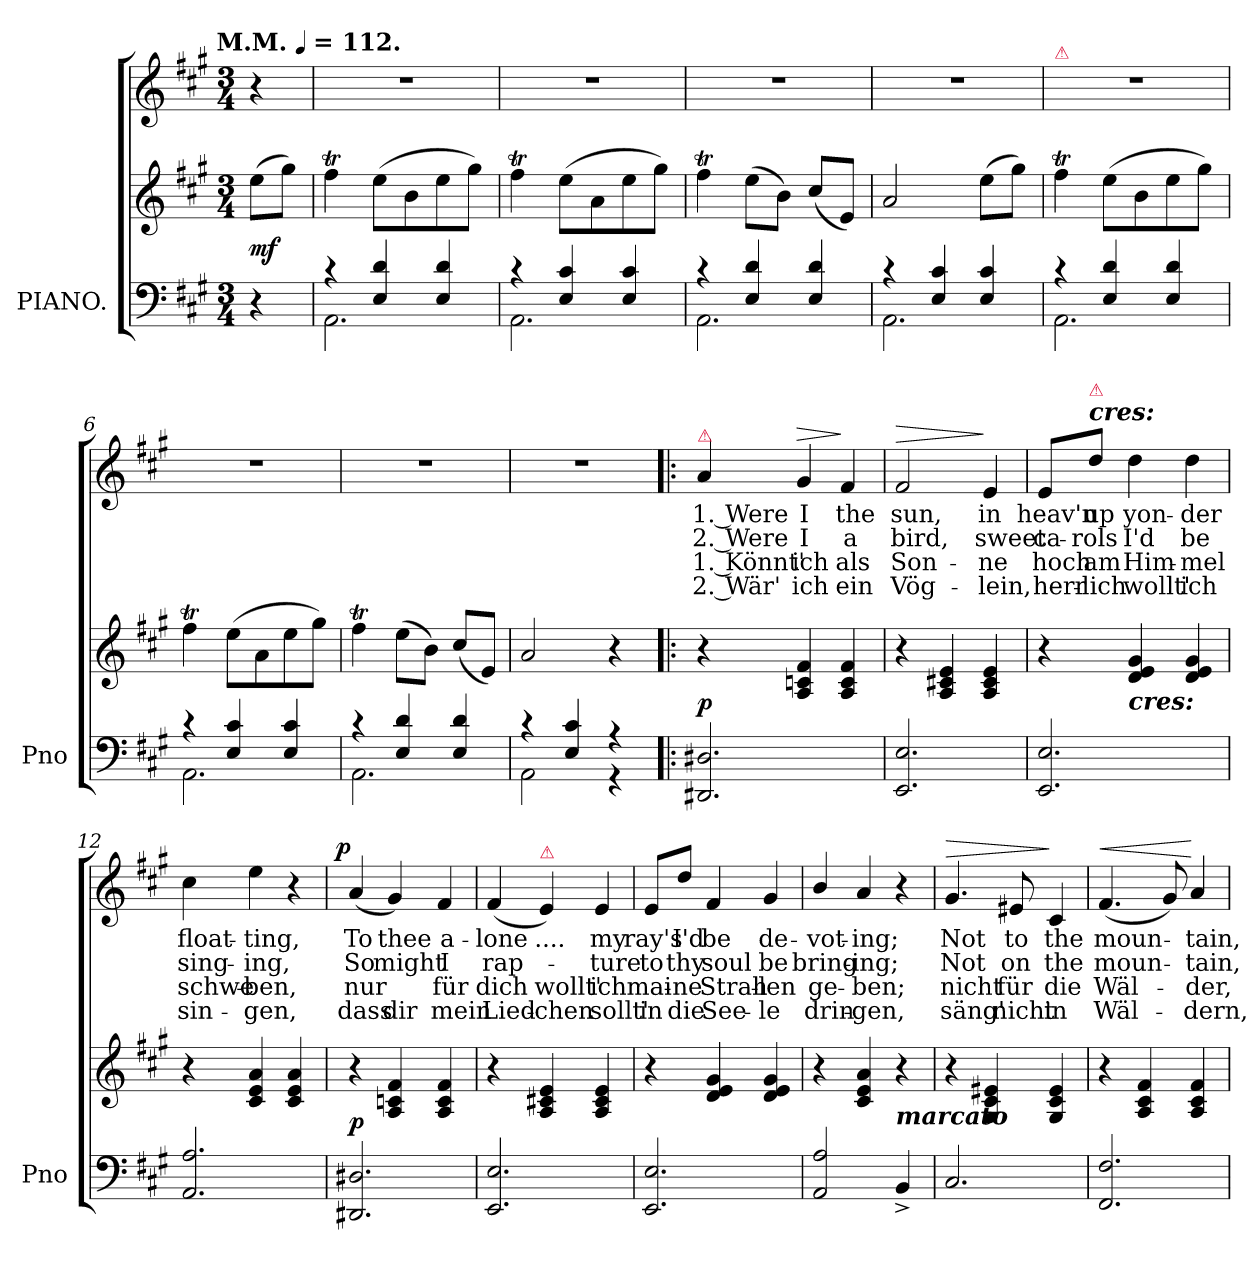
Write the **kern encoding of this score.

**kern	**kern	**dynam	**kern	**text	**text	**text	**text	**dynam
*part2	*part2	*part2	*part1	*part1	*part1	*part1	*part1	*part1
*staff3	*staff2	*staff2/3	*staff1	*staff1	*staff1	*staff1	*staff1	*staff1
*I"PIANO.	*	*	*	*	*	*	*	*
*I'Pno	*	*	*	*	*	*	*	*
*clefF4	*clefG2	*	*clefG2	*	*	*	*	*
*k[f#c#g#]	*k[f#c#g#]	*	*k[f#c#g#]	*	*	*	*	*
*A:	*A:	*	*A:	*	*	*	*	*
!!LO:TX:omd:t=M.M. [quarter] = 112.
*M3/4	*M3/4	*	*M3/4	*	*	*	*	*
*MM112	*MM112	*	*MM112	*	*	*	*	*
=	=	=	=	=	=	=	=	=
4r	(>8eeL	mf	4r	.	.	.	.	.
.	8gg#J)	.	.	.	.	.	.	.
=1	=1	=1	=1	=1	=1	=1	=1	=1
*^	*	*	*	*	*	*	*	*
4rc	2.AA	4ff#T	.	2.r	.	.	.	.	.
4E 4d	.	(>8eeL	.	.	.	.	.	.	.
.	.	8b	.	.	.	.	.	.	.
4E 4d	.	8ee	.	.	.	.	.	.	.
.	.	8gg#J)	.	.	.	.	.	.	.
=2	=2	=2	=2	=2	=2	=2	=2	=2	=2
4rc	2.AA	4ff#T	.	2.r	.	.	.	.	.
4E 4c#	.	(>8eeL	.	.	.	.	.	.	.
.	.	8a	.	.	.	.	.	.	.
4E 4c#	.	8ee	.	.	.	.	.	.	.
.	.	8gg#J)	.	.	.	.	.	.	.
=3	=3	=3	=3	=3	=3	=3	=3	=3	=3
4rc	2.AA	4ff#T	.	2.r	.	.	.	.	.
4E 4d	.	(>8eeL	.	.	.	.	.	.	.
.	.	8bJ)	.	.	.	.	.	.	.
4E 4d	.	(<8cc#L	.	.	.	.	.	.	.
.	.	8eJ)	.	.	.	.	.	.	.
=4	=4	=4	=4	=4	=4	=4	=4	=4	=4
4rc	2.AA	2a	.	2.r	.	.	.	.	.
4E 4c#	.	.	.	.	.	.	.	.	.
4E 4c#	.	(>8eeL	.	.	.	.	.	.	.
.	.	8gg#J)	.	.	.	.	.	.	.
=5	=5	=5	=5	=5	=5	=5	=5	=5	=5
!	!	!	!	!LO:TX:a:color=crimson:t=⚠	!	!	!	!	!
4rc	2.AA	4ff#T	.	2.r	.	.	.	.	.
4E 4d	.	(>8eeL	.	.	.	.	.	.	.
.	.	8b	.	.	.	.	.	.	.
4E 4d	.	8ee	.	.	.	.	.	.	.
.	.	8gg#J)	.	.	.	.	.	.	.
=6	=6	=6	=6	=6	=6	=6	=6	=6	=6
4rc	2.AA	4ff#T	.	2.r	.	.	.	.	.
4E 4c#	.	(>8eeL	.	.	.	.	.	.	.
.	.	8a	.	.	.	.	.	.	.
4E 4c#	.	8ee	.	.	.	.	.	.	.
.	.	8gg#J)	.	.	.	.	.	.	.
=7	=7	=7	=7	=7	=7	=7	=7	=7	=7
4rc	2.AA	4ff#T	.	2.r	.	.	.	.	.
4E 4d	.	(>8eeL	.	.	.	.	.	.	.
.	.	8bJ)	.	.	.	.	.	.	.
4E 4d	.	(<8cc#L	.	.	.	.	.	.	.
.	.	8eJ)	.	.	.	.	.	.	.
=8	=8	=8	=8	=8	=8	=8	=8	=8	=8
4rc	2AA	2a	.	2.r	.	.	.	.	.
4E 4c#	.	.	.	.	.	.	.	.	.
4r	4r	4r	.	.	.	.	.	.	.
=9!|:	=9!|:	=9!|:	=9!|:	=9!|:	=9!|:	=9!|:	=9!|:	=9!|:	=9!|:
!	!	!	!	!LO:TX:a:color=crimson:t=⚠	!	!	!	!	!
*v	*v	*	*	*	*	*	*	*	*
2.DD#X 2.D#X	4r	p	4a	1. Were	2. Were	1. Könnt'	2. Wär'	.
!	!	!	!	!	!	!	!	!LO:HP:a
.	4A 4cn 4f#	.	4g#	I	I	ich	ich	>
.	4A 4c 4f#	.	4f#	the	a	als	ein	]
=10	=10	=10	=10	=10	=10	=10	=10	=10
!	!	!	!	!	!	!	!	!LO:HP:a
2.EE 2.E	4r	.	2f#	sun,	bird,	Son-	Vög-	>
.	4A 4c#X 4e	.	.	.	.	.	.	.
.	4A 4c# 4e	.	4e	in	sweet	-ne	-lein,	]
=11	=11	=11	=11	=11	=11	=11	=11	=11
2.EE 2.E	4r	.	8e/L	heav'n	ca-	hoch	herr-	.
!	!	!	!LO:TX:a:Bi:t=cres&colon;	!	!	!	!	!
!	!	!	!LO:TX:a:color=crimson:t=⚠	!	!	!	!	!
.	.	.	8dd/J	up	-rols	am	-lich	.
!	!LO:TX:c:Bi:t=cres&colon;	!	!	!	!	!	!	!
.	4d 4e 4g#	.	4dd	yon-	I'd	Him-	wollt'	.
.	4d 4e 4g#	.	4dd	-der	be	-mel	ich	.
=12	=12	=12	=12	=12	=12	=12	=12	=12
2.AA/ 2.A/	4r	.	4cc#	float-	sing-	schwe-	sin-	.
.	4c# 4e 4a	.	4ee	-ting,	-ing,	-ben,	-gen,	.
.	4c# 4e 4a	.	4r	.	.	.	.	.
=13	=13	=13	=13	=13	=13	=13	=13	=13
!	!	!	!	!	!	!	!	!LO:DY:a:rj
2.DD#X 2.D#X	4r	p	(>4a	To	So	nur	dass	p
.	4A 4cn 4f#	.	4g#)	thee	might	.	dir	.
.	4A 4c 4f#	.	4f#	a-	I	für	mein	.
=14	=14	=14	=14	=14	=14	=14	=14	=14
2.EE 2.E	4r	.	(<4f#	-lone	rap-	dich	Lied-	.
!	!	!	!LO:TX:a:color=crimson:t=⚠	!	!	!	!	!
.	4A 4c#X 4e	.	4e)	....	.	wollt'	-chen	.
.	4A 4c# 4e	.	4e	my	-ture	ich	sollt'	.
=15	=15	=15	=15	=15	=15	=15	=15	=15
2.EE 2.E	4r	.	8e/L	ray's	to	mai-	in	.
.	.	.	8dd/J	I'd	thy	-ne	die	.
.	4d 4e 4g#	.	4f#	be	soul	Strah-	See-	.
.	4d 4e 4g#	.	4g#	de-	be	-len	-le	.
=16	=16	=16	=16	=16	=16	=16	=16	=16
2AA/ 2A/	4r	.	4b/	-vot-	bring-	ge-	drin-	.
.	4c# 4e 4a	.	4a	-ing;	-ing;	-ben;	-gen,	.
!	!LO:TX:b:Bi:t=marcato	!	!	!	!	!	!	!
4BB^</	4r	.	4r	.	.	.	.	.
=17	=17	=17	=17	=17	=17	=17	=17	=17
!	!	!	!	!	!	!	!	!LO:HP:a
2.C#	4r	.	4.g#	Not	Not	nicht	säng'	>
.	4G# 4c# 4e#X	.	.	.	.	.	.	.
.	.	.	8e#X	to	on	für	nicht	.
.	4G# 4c# 4e#	.	4c#	the	the	die	in	]
=18	=18	=18	=18	=18	=18	=18	=18	=18
!	!	!	!	!	!	!	!	!LO:HP:a
2.FF# 2.F#	4r	.	(<4.f#	moun-	moun-	Wäl-	Wäl-	<
.	4A 4c# 4f#	.	.	.	.	.	.	.
.	.	.	8g#)	.	.	.	.	.
.	4A 4c# 4f#	.	4a	-tain,	-tain,	-der,	-dern,	[
=	=	=	=	=	=	=	=	=
*-	*-	*-	*-	*-	*-	*-	*-	*-
